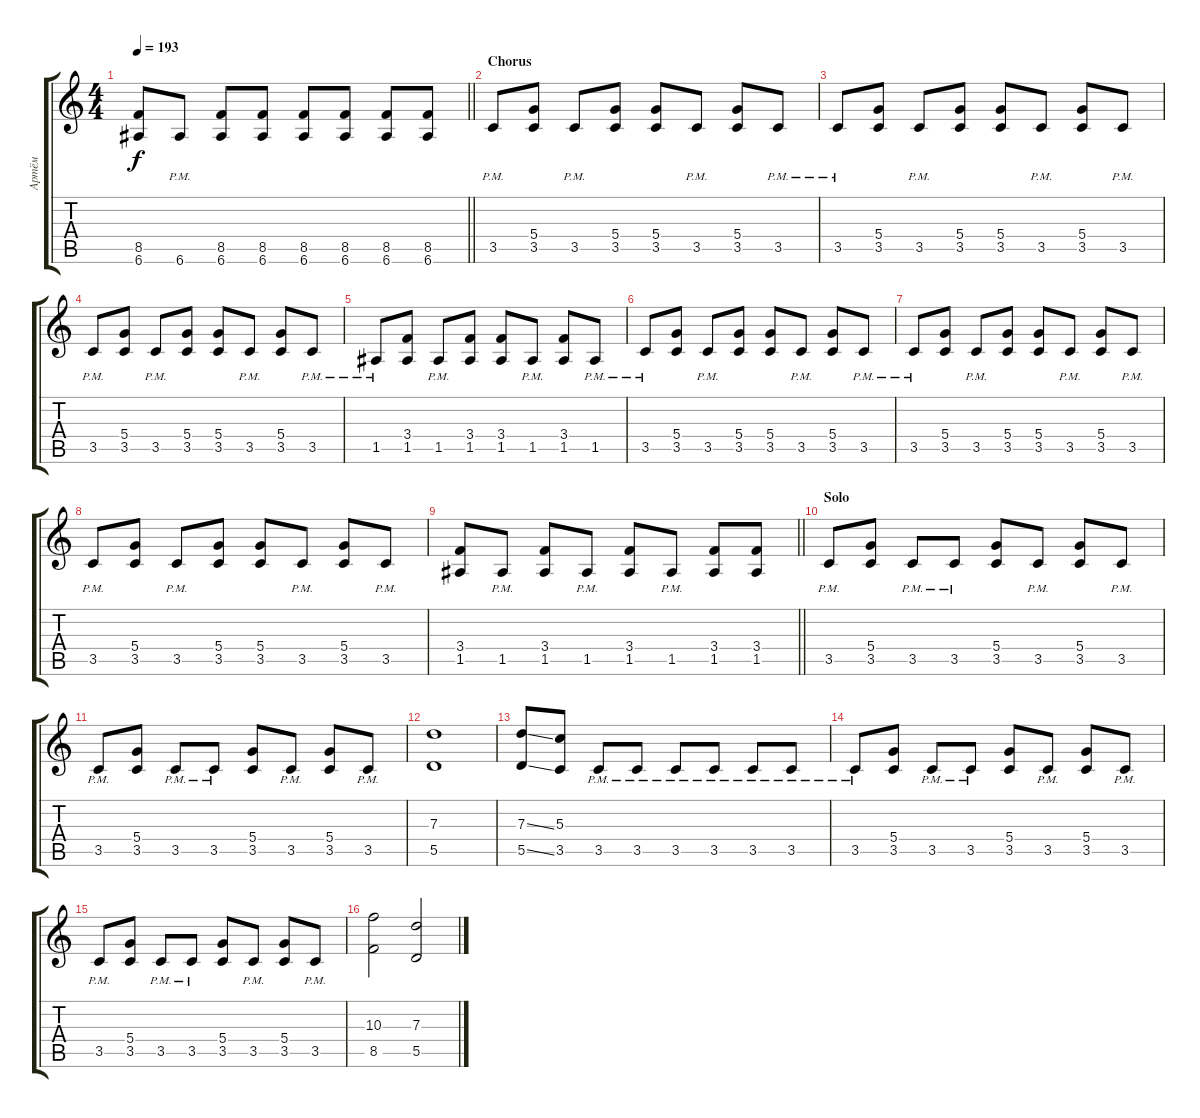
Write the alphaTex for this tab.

\track ("Артём" "Артём") {instrument overdrivenguitar}
\staff {score tabs}
\tuning (E4 B3 G3 D3 A2 E2) {hide}
\ts (4 4)
\tempo 193
\clef g2
\barLineRight lightlight
\ks c
(8.5{t} 6.6{t}).8{dy f} 6.6{pm}.8 (8.5 6.6).8 (8.5 6.6).8 (8.5 6.6).8 (8.5 6.6).8 (8.5 6.6).8 (8.5 6.6).8 |
\section ("" "Chorus")
3.5{pm}.8 (5.4 3.5).8 3.5{pm}.8 (5.4 3.5).8 (5.4 3.5).8 3.5{pm}.8 (5.4 3.5).8 3.5{pm}.8 |
3.5{pm}.8 (5.4 3.5).8 3.5{pm}.8 (5.4 3.5).8 (5.4 3.5).8 3.5{pm}.8 (5.4 3.5).8 3.5{pm}.8 |
3.5{pm}.8 (5.4 3.5).8 3.5{pm}.8 (5.4 3.5).8 (5.4 3.5).8 3.5{pm}.8 (5.4 3.5).8 3.5{pm}.8 |
1.5{pm}.8 (3.4 1.5).8 1.5{pm}.8 (3.4 1.5).8 (3.4 1.5).8 1.5{pm}.8 (3.4 1.5).8 1.5{pm}.8 |
3.5{pm}.8 (5.4 3.5).8 3.5{pm}.8 (5.4 3.5).8 (5.4 3.5).8 3.5{pm}.8 (5.4 3.5).8 3.5{pm}.8 |
3.5{pm}.8 (5.4 3.5).8 3.5{pm}.8 (5.4 3.5).8 (5.4 3.5).8 3.5{pm}.8 (5.4 3.5).8 3.5{pm}.8 |
3.5{pm}.8 (5.4 3.5).8 3.5{pm}.8 (5.4 3.5).8 (5.4 3.5).8 3.5{pm}.8 (5.4 3.5).8 3.5{pm}.8 |
\barLineRight lightlight
(3.4 1.5).8 1.5{pm}.8 (3.4 1.5).8 1.5{pm}.8 (3.4 1.5).8 1.5{pm}.8 (3.4 1.5).8 (3.4 1.5).8 |
\section ("" "Solo")
3.5{pm}.8 (5.4 3.5).8 3.5{pm}.8 3.5{pm}.8 (5.4 3.5).8 3.5{pm}.8 (5.4 3.5).8 3.5{pm}.8 |
3.5{pm}.8 (5.4 3.5).8 3.5{pm}.8 3.5{pm}.8 (5.4 3.5).8 3.5{pm}.8 (5.4 3.5).8 3.5{pm}.8 |
(7.3 5.5).1 |
(7.3{ss} 5.5{ss}).8 (5.3 3.5).8 3.5{pm}.8 3.5{pm}.8 3.5{pm}.8 3.5{pm}.8 3.5{pm}.8 3.5{pm}.8 |
3.5{pm}.8 (5.4 3.5).8 3.5{pm}.8 3.5{pm}.8 (5.4 3.5).8 3.5{pm}.8 (5.4 3.5).8 3.5{pm}.8 |
3.5{pm}.8 (5.4 3.5).8 3.5{pm}.8 3.5{pm}.8 (5.4 3.5).8 3.5{pm}.8 (5.4 3.5).8 3.5{pm}.8 |
(10.3 8.5).2 (7.3 5.5).2
